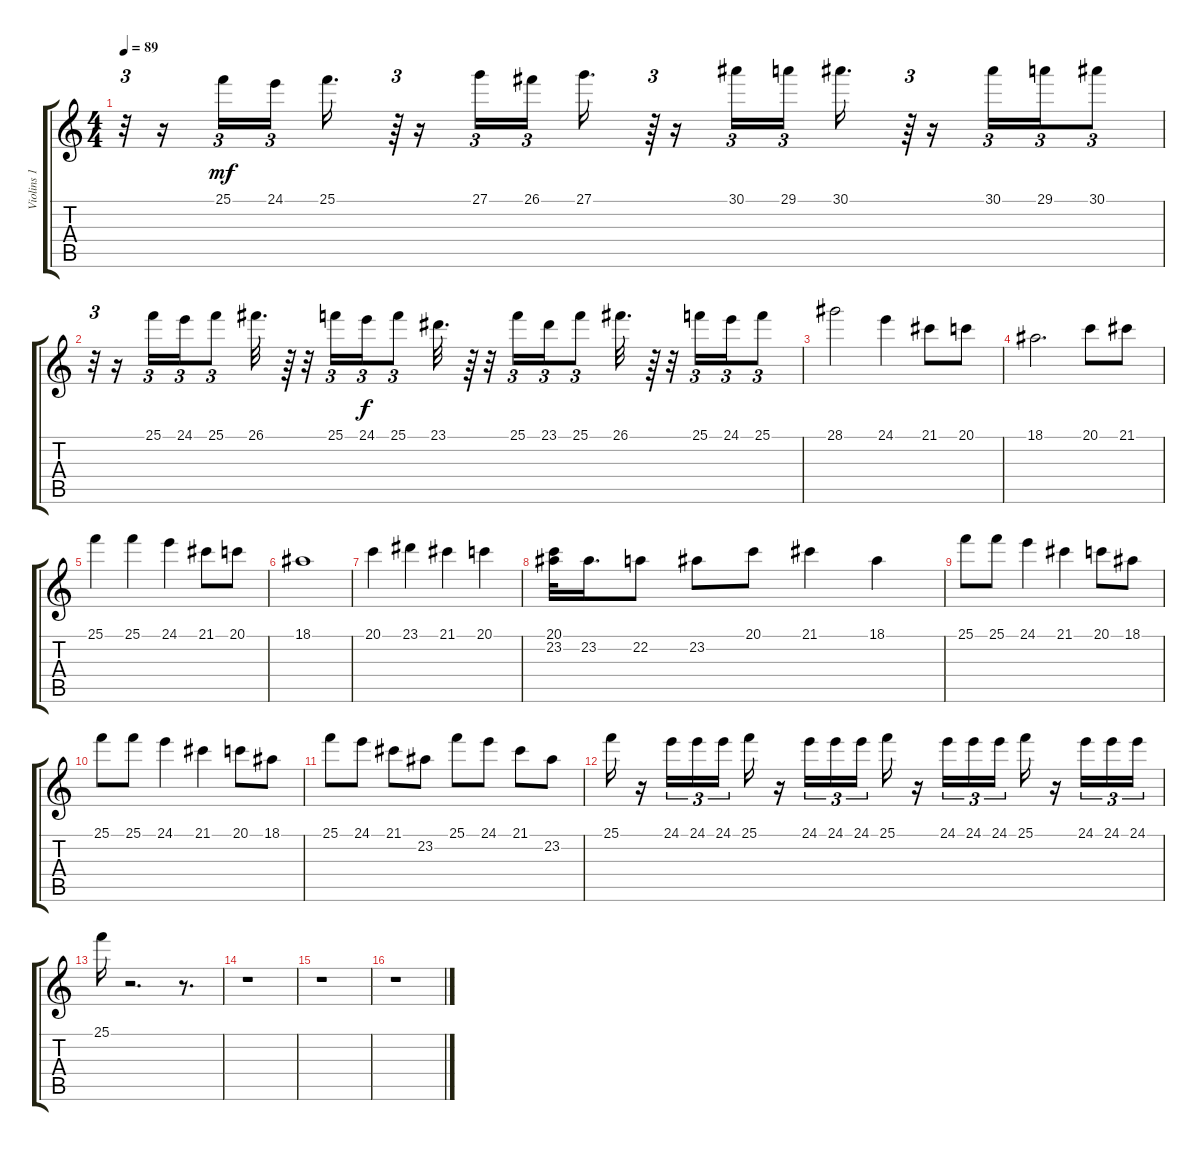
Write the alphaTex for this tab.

\track ("Violins 1" "Violins 1") {instrument stringensemble1}
\staff {score tabs}
\tuning (E4 B3 G3 D3 A2 E2) {hide}
\ts (4 4)
\tempo 89
\clef g2
\ks c
r.32{tu (3 2) dy mf} r.16 25.1.16{tu (3 2)} 24.1.16{tu (3 2) beam splitsecondary} 25.1.16{d} r.64{tu (3 2)} r.16 27.1.16{tu (3 2)} 26.1.16{tu (3 2) beam splitsecondary} 27.1.16{d} r.64{tu (3 2)} r.16 30.1.16{tu (3 2)} 29.1.16{tu (3 2) beam splitsecondary} 30.1.16{d} r.64{tu (3 2)} r.16 30.1.16{tu (3 2)} 29.1.16{tu (3 2)} 30.1.8{tu (3 2)} |
r.32{tu (3 2)} r.16 25.1.16{tu (3 2)} 24.1.16{tu (3 2)} 25.1.8{tu (3 2)} 26.1.32{d} r.64 r.32 25.1.16{tu (3 2)} 24.1.16{tu (3 2) dy f} 25.1.8{tu (3 2)} 23.1.32{d} r.64 r.32 25.1.16{tu (3 2)} 23.1.16{tu (3 2)} 25.1.8{tu (3 2)} 26.1.32{d} r.64 r.32 25.1.16{tu (3 2)} 24.1.16{tu (3 2)} 25.1.8{tu (3 2)} |
28.1.2 24.1.4 21.1.8 20.1.8 |
18.1.2{d} 20.1.8 21.1.8 |
25.1.4 25.1.4 24.1.4 21.1.8 20.1.8 |
18.1.1 |
20.1.4 23.1.4 21.1.4 20.1.4 |
(20.1 23.2).32 23.2.16{d} 22.2.8 23.2.8 20.1.8 21.1.4 18.1.4 |
25.1.8 25.1.8 24.1.4 21.1.4 20.1.8 18.1.8 |
25.1.8 25.1.8 24.1.4 21.1.4 20.1.8 18.1.8 |
25.1.8 24.1.8 21.1.8 23.2.8 25.1.8 24.1.8 21.1.8 23.2.8 |
25.1.16 r.16 24.1.16{tu (3 2)} 24.1.16{tu (3 2)} 24.1.16{tu (3 2)} 25.1.16 r.16 24.1.16{tu (3 2)} 24.1.16{tu (3 2)} 24.1.16{tu (3 2)} 25.1.16 r.16 24.1.16{tu (3 2)} 24.1.16{tu (3 2)} 24.1.16{tu (3 2)} 25.1.16 r.16 24.1.16{tu (3 2)} 24.1.16{tu (3 2)} 24.1.16{tu (3 2)} |
25.1.16 r.2{d} r.8{d} |
r.1 |
r.1 |
r.1
